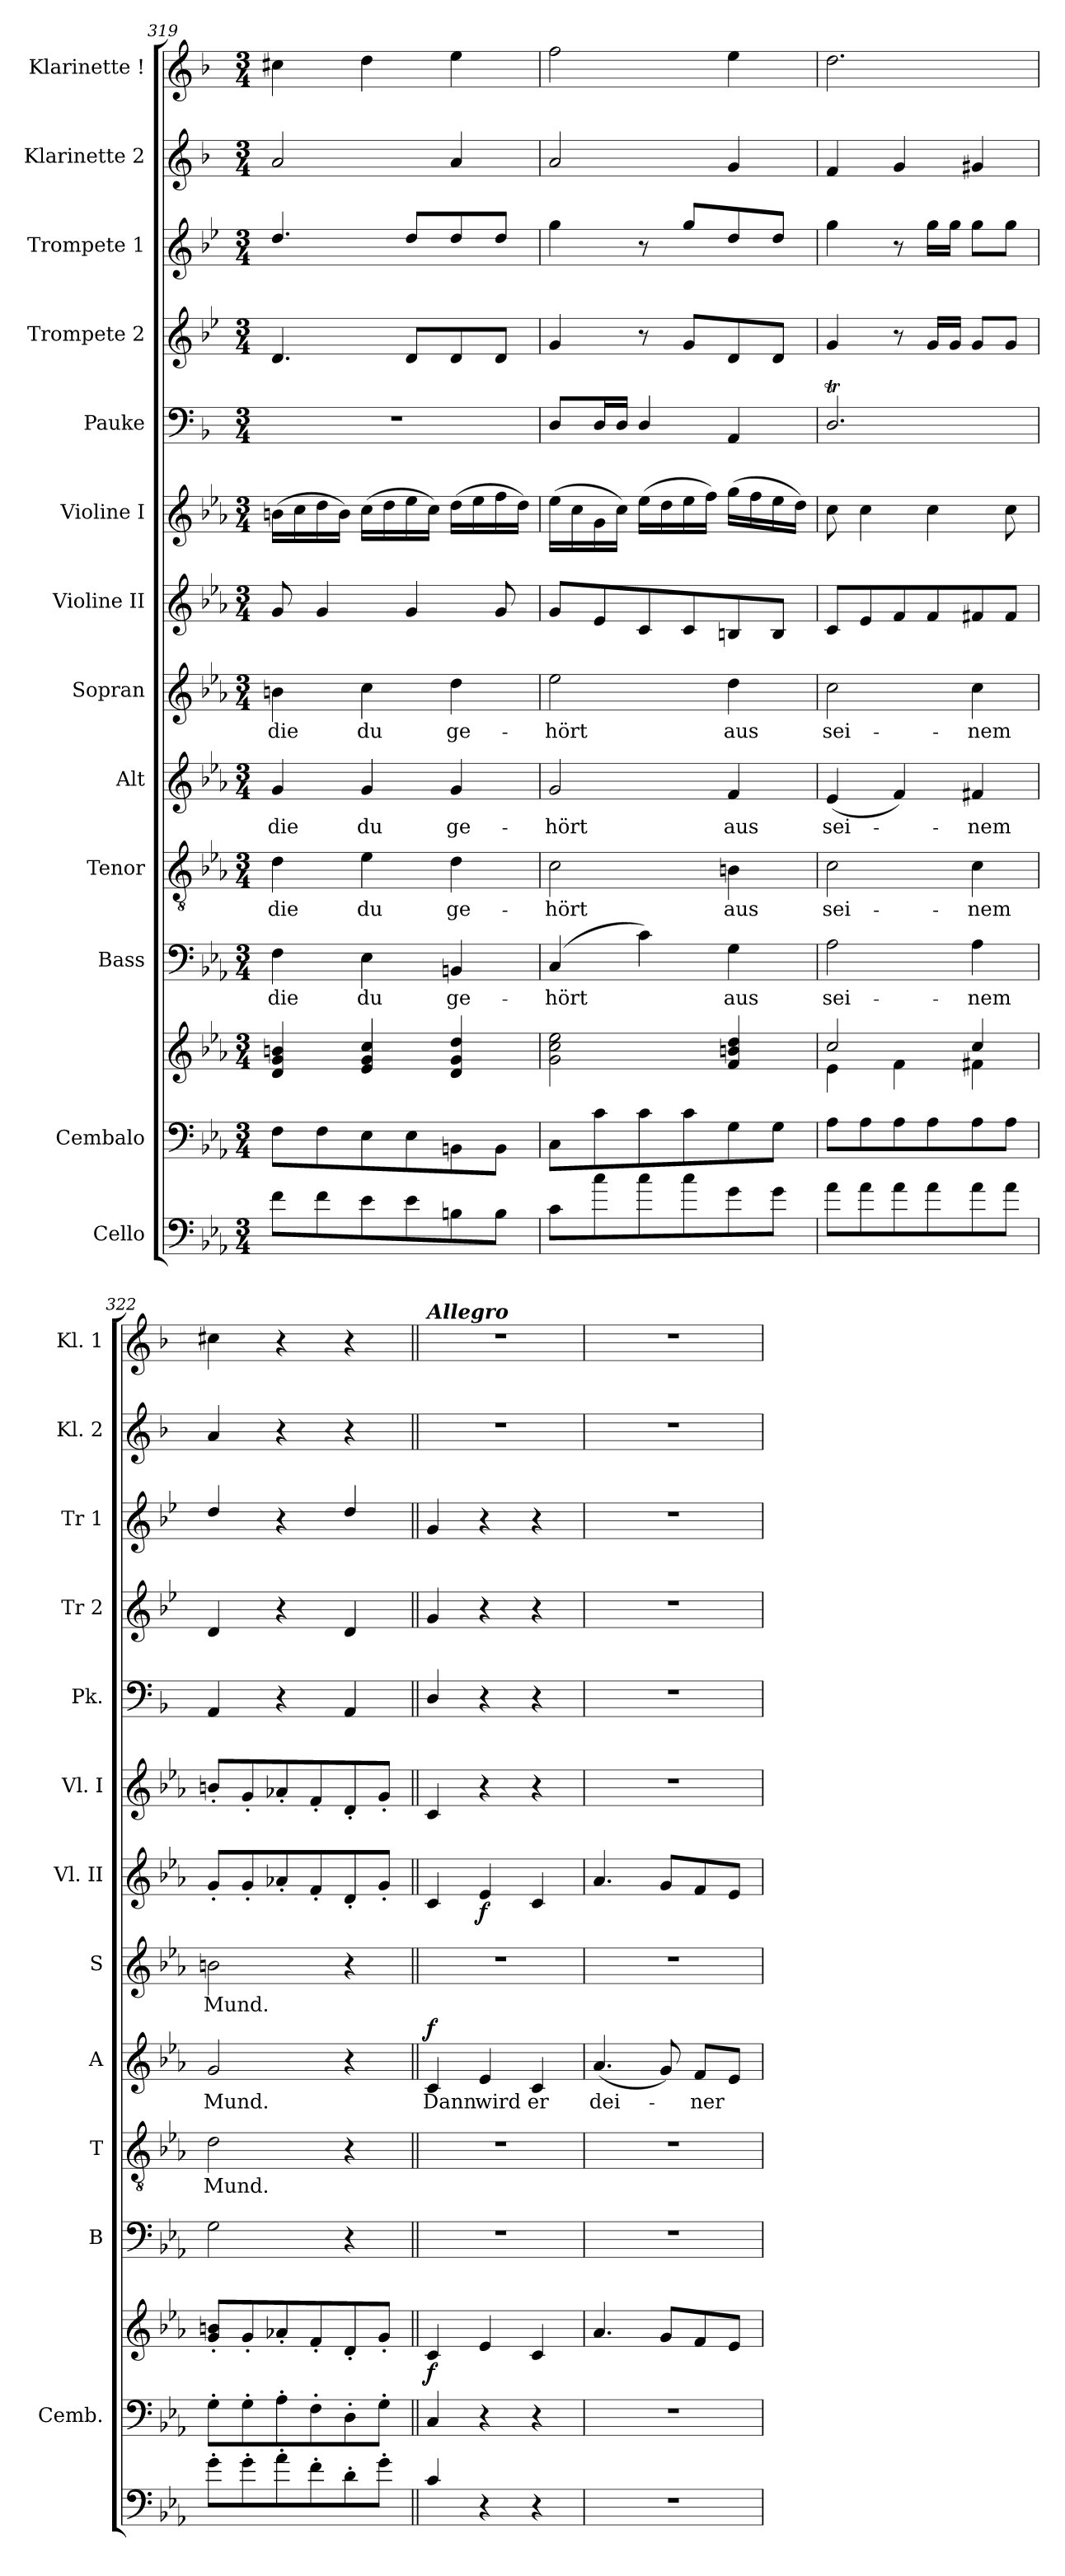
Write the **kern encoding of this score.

**kern	**kern	**kern	**dynam	**kern	**text	**kern	**text	**kern	**text	**dynam	**kern	**text	**kern	**dynam	**kern	**kern	**kern	**kern	**kern	**kern
*part13	*part12	*part12	*part12	*part11	*part11	*part10	*part10	*part9	*part9	*part9	*part8	*part8	*part7	*part7	*part6	*part5	*part4	*part3	*part2	*part1
*staff14	*staff13	*staff12	*staff12/13	*staff11	*staff11	*staff10	*staff10	*staff9	*staff9	*staff9	*staff8	*staff8	*staff7	*staff7	*staff6	*staff5	*staff4	*staff3	*staff2	*staff1
*I"Cello	*I"Cembalo	*	*	*I"Bass	*	*I"Tenor	*	*I"Alt	*	*	*I"Sopran	*	*I"Violine II	*	*I"Violine I	*I"Pauke	*I"Trompete 2	*I"Trompete 1	*I"Klarinette 2	*I"Klarinette !
*	*I'Cemb.	*	*	*I'B	*	*I'T	*	*I'A	*	*	*I'S	*	*I'Vl. II	*	*I'Vl. I	*I'Pk.	*I'Tr 2	*I'Tr 1	*I'Kl. 2	*I'Kl. 1
*clefF4	*clefF4	*clefG2	*	*clefF4	*	*clefGv2	*	*clefG2	*	*	*clefG2	*	*clefG2	*	*clefG2	*clefF4	*clefG2	*clefG2	*clefG2	*clefG2
*ITrd7c12	*	*	*	*	*	*	*	*	*	*	*	*	*	*	*	*ITrd1c2	*ITrd4c7	*ITrd4c7	*ITrd1c2	*ITrd1c2
*k[b-e-a-]	*k[b-e-a-]	*k[b-e-a-]	*	*k[b-e-a-]	*	*k[b-e-a-]	*	*k[b-e-a-]	*	*	*k[b-e-a-]	*	*k[b-e-a-]	*	*k[b-e-a-]	*k[b-e-a-]	*k[b-e-a-]	*k[b-e-a-]	*k[b-e-a-]	*k[b-e-a-]
*E-:	*E-:	*E-:	*	*E-:	*	*E-:	*	*E-:	*	*	*E-:	*	*E-:	*	*E-:	*E-:	*E-:	*E-:	*E-:	*E-:
*M3/4	*M3/4	*M3/4	*	*M3/4	*	*M3/4	*	*M3/4	*	*	*M3/4	*	*M3/4	*	*M3/4	*M3/4	*M3/4	*M3/4	*M3/4	*M3/4
=319	=319	=319	=319	=319	=319	=319	=319	=319	=319	=319	=319	=319	=319	=319	=319	=319	=319	=319	=319	=319
!	!	!	!	!	!LO:LY:b	!	!LO:LY:b	!	!LO:LY:b	!	!	!LO:LY:b	!	!	!	!	!	!	!	!
8F\L	8F\L	4d/ 4g/ 4bn/	.	4F\	die	4d\	die	4g/	die	.	4bn\	die	8g/	.	(>16bn\LL	2.r	4.G/	4.g/	2g/	4bn\
.	.	.	.	.	.	.	.	.	.	.	.	.	.	.	16cc\	.	.	.	.	.
8F\	8F\	.	.	.	.	.	.	.	.	.	.	.	4g/	.	16dd\	.	.	.	.	.
.	.	.	.	.	.	.	.	.	.	.	.	.	.	.	16b\JJ)	.	.	.	.	.
!	!	!	!	!	!LO:LY:b	!	!LO:LY:b	!	!LO:LY:b	!	!	!LO:LY:b	!	!	!	!	!	!	!	!
8E-\	8E-\	4e-/ 4g/ 4cc/	.	4E-\	du	4e-\	du	4g/	du	.	4cc\	du	.	.	(>16cc\LL	.	.	.	.	4cc\
.	.	.	.	.	.	.	.	.	.	.	.	.	.	.	16dd\	.	.	.	.	.
8E-\	8E-\	.	.	.	.	.	.	.	.	.	.	.	4g/	.	16ee-\	.	8G/L	8g/L	.	.
.	.	.	.	.	.	.	.	.	.	.	.	.	.	.	16cc\JJ)	.	.	.	.	.
!	!	!	!	!	!LO:LY:b	!	!LO:LY:b	!	!LO:LY:b	!	!	!LO:LY:b	!	!	!	!	!	!	!	!
8BBn\	8BBn\	4d/ 4g/ 4dd/	.	4BBn/	ge-	4d\	ge-	4g/	ge-	.	4dd\	ge-	.	.	(>16dd\LL	.	8G/	8g/	4g/	4dd\
.	.	.	.	.	.	.	.	.	.	.	.	.	.	.	16ee-\	.	.	.	.	.
8BB\J	8BB\J	.	.	.	.	.	.	.	.	.	.	.	8g/	.	16ff\	.	8G/J	8g/J	.	.
.	.	.	.	.	.	.	.	.	.	.	.	.	.	.	16dd\JJ)	.	.	.	.	.
=320	=320	=320	=320	=320	=320	=320	=320	=320	=320	=320	=320	=320	=320	=320	=320	=320	=320	=320	=320	=320
!	!	!	!	!	!LO:LY:b	!	!LO:LY:b	!	!LO:LY:b	!	!	!LO:LY:b	!	!	!	!	!	!	!	!
8C\L	8C\L	2g\ 2cc\ 2ee-\	.	(4C/	-hört	2c\	-hört	2g/	-hört	.	2ee-\	-hört	8g/L	.	(>16ee-\LL	8C/L	4c/	4cc\	2g/	2ee-\
.	.	.	.	.	.	.	.	.	.	.	.	.	.	.	16cc\	.	.	.	.	.
8c\	8c\	.	.	.	.	.	.	.	.	.	.	.	8e-/	.	16g\	16C/L	.	.	.	.
.	.	.	.	.	.	.	.	.	.	.	.	.	.	.	16cc\JJ)	16C/JJ	.	.	.	.
8c\	8c\	.	.	4c\)	.	.	.	.	.	.	.	.	8c/	.	(>16ee-\LL	4C/	8r	8r	.	.
.	.	.	.	.	.	.	.	.	.	.	.	.	.	.	16dd\	.	.	.	.	.
8c\	8c\	.	.	.	.	.	.	.	.	.	.	.	8c/	.	16ee-\	.	8c/L	8cc/L	.	.
.	.	.	.	.	.	.	.	.	.	.	.	.	.	.	16ff\JJ)	.	.	.	.	.
!	!	!	!	!	!LO:LY:b	!	!LO:LY:b	!	!LO:LY:b	!	!	!LO:LY:b	!	!	!	!	!	!	!	!
8G\	8G\	4f/ 4bn/ 4dd/	.	4G\	aus	4Bn\	aus	4f/	aus	.	4dd\	aus	8Bn/	.	(>16gg\LL	4GG/	8G/	8g/	4f/	4dd\
.	.	.	.	.	.	.	.	.	.	.	.	.	.	.	16ff\	.	.	.	.	.
8G\J	8G\J	.	.	.	.	.	.	.	.	.	.	.	8B/J	.	16ee-\	.	8G/J	8g/J	.	.
.	.	.	.	.	.	.	.	.	.	.	.	.	.	.	16dd\JJ)	.	.	.	.	.
=321	=321	=321	=321	=321	=321	=321	=321	=321	=321	=321	=321	=321	=321	=321	=321	=321	=321	=321	=321	=321
*	*	*^	*	*	*	*	*	*	*	*	*	*	*	*	*	*	*	*	*	*
!	!	!	!	!	!	!LO:LY:b	!	!LO:LY:b	!	!LO:LY:b	!	!	!LO:LY:b	!	!	!	!	!	!	!	!
8A-\L	8A-\L	2cc/	4e-\	.	2A-\	sei-	2c\	sei-	(<4e-/	sei-	.	2cc\	sei-	8c/L	.	8cc\	2.CT/	4c/	4cc\	4e-/	2.cc\
8A-\	8A-\	.	.	.	.	.	.	.	.	.	.	.	.	8e-/	.	4cc\	.	.	.	.	.
8A-\	8A-\	.	4f\	.	.	.	.	.	4f/)	.	.	.	.	8f/	.	.	.	8r	8r	4f/	.
8A-\	8A-\	.	.	.	.	.	.	.	.	.	.	.	.	8f/	.	4cc\	.	16c/LL	16cc\LL	.	.
.	.	.	.	.	.	.	.	.	.	.	.	.	.	.	.	.	.	16c/JJ	16cc\JJ	.	.
!	!	!	!	!	!	!LO:LY:b	!	!LO:LY:b	!	!LO:LY:b	!	!	!LO:LY:b	!	!	!	!	!	!	!	!
8A-\	8A-\	4cc/	4f#X\	.	4A-\	-nem	4c\	-nem	4f#X/	-nem	.	4cc\	-nem	8f#X/	.	.	.	8c/L	8cc\L	4f#X/	.
8A-\J	8A-\J	.	.	.	.	.	.	.	.	.	.	.	.	8f#/J	.	8cc\	.	8c/J	8cc\J	.	.
*	*	*v	*v	*	*	*	*	*	*	*	*	*	*	*	*	*	*	*	*	*	*
=322	=322	=322	=322	=322	=322	=322	=322	=322	=322	=322	=322	=322	=322	=322	=322	=322	=322	=322	=322	=322
!	!	!	!	!	!	!	!LO:LY:b	!	!LO:LY:b	!	!	!LO:LY:b	!	!	!	!	!	!	!	!
8G'>\L	8G'>\L	8g/'< 8bn/'<L	.	2G\	.	2d\	Mund.	2g/	Mund.	.	2bn\	Mund.	8g'</L	.	8bn'</L	4GG/	4G/	4g/	4g/	4bn\
8G'>\	8G'>\	8g'</	.	.	.	.	.	.	.	.	.	.	8g'</	.	8g'</	.	.	.	.	.
8A-'>\	8A-'>\	8a-X'</	.	.	.	.	.	.	.	.	.	.	8a-X'</	.	8a-X'</	4r	4r	4r	4r	4r
8F'>\	8F'>\	8f'</	.	.	.	.	.	.	.	.	.	.	8f'</	.	8f'</	.	.	.	.	.
8D'>\	8D'>\	8d'</	.	4r	.	4r	.	4r	.	.	4r	.	8d'</	.	8d'</	4GG/	4G/	4g/	4r	4r
8G'>\J	8G'>\J	8g'</J	.	.	.	.	.	.	.	.	.	.	8g'</J	.	8g'</J	.	.	.	.	.
=323||	=323||	=323||	=323||	=323||	=323||	=323||	=323||	=323||	=323||	=323||	=323||	=323||	=323||	=323||	=323||	=323||	=323||	=323||	=323||	=323||
!	!	!	!	!	!	!	!	!	!	!	!	!	!	!	!	!	!	!	!	!LO:TX:a:Bi:t=Allegro
!	!	!	!LO:DY:b	!	!	!	!	!	!LO:LY:b	!LO:DY:a	!	!	!	!	!	!	!	!	!	!
4C/	4C/	4c/	f	2.r	.	2.r	.	4c/	Dann	f	2.r	.	4c/	.	4c/	4C/	4c/	4c/	2.r	2.r
!	!	!	!	!	!	!	!	!	!LO:LY:b	!	!	!	!	!LO:DY:b	!	!	!	!	!	!
4r	4r	4e-/	.	.	.	.	.	4e-/	wird	.	.	.	4e-/	f	4r	4r	4r	4r	.	.
!	!	!	!	!	!	!	!	!	!LO:LY:b	!	!	!	!	!	!	!	!	!	!	!
4r	4r	4c/	.	.	.	.	.	4c/	er	.	.	.	4c/	.	4r	4r	4r	4r	.	.
=324	=324	=324	=324	=324	=324	=324	=324	=324	=324	=324	=324	=324	=324	=324	=324	=324	=324	=324	=324	=324
!	!	!	!	!	!	!	!	!	!LO:LY:b	!	!	!	!	!	!	!	!	!	!	!
2.r	2.r	4.a-/	.	2.r	.	2.r	.	(<4.a-/	dei-	.	2.r	.	4.a-/	.	2.r	2.r	2.r	2.r	2.r	2.r
.	.	8g/L	.	.	.	.	.	8g/)	.	.	.	.	8g/L	.	.	.	.	.	.	.
!	!	!	!	!	!	!	!	!	!LO:LY:b	!	!	!	!	!	!	!	!	!	!	!
.	.	8f/	.	.	.	.	.	8f/L	-ner	.	.	.	8f/	.	.	.	.	.	.	.
.	.	8e-/J	.	.	.	.	.	8e-/J	.	.	.	.	8e-/J	.	.	.	.	.	.	.
=	=	=	=	=	=	=	=	=	=	=	=	=	=	=	=	=	=	=	=	=
*-	*-	*-	*-	*-	*-	*-	*-	*-	*-	*-	*-	*-	*-	*-	*-	*-	*-	*-	*-	*-
